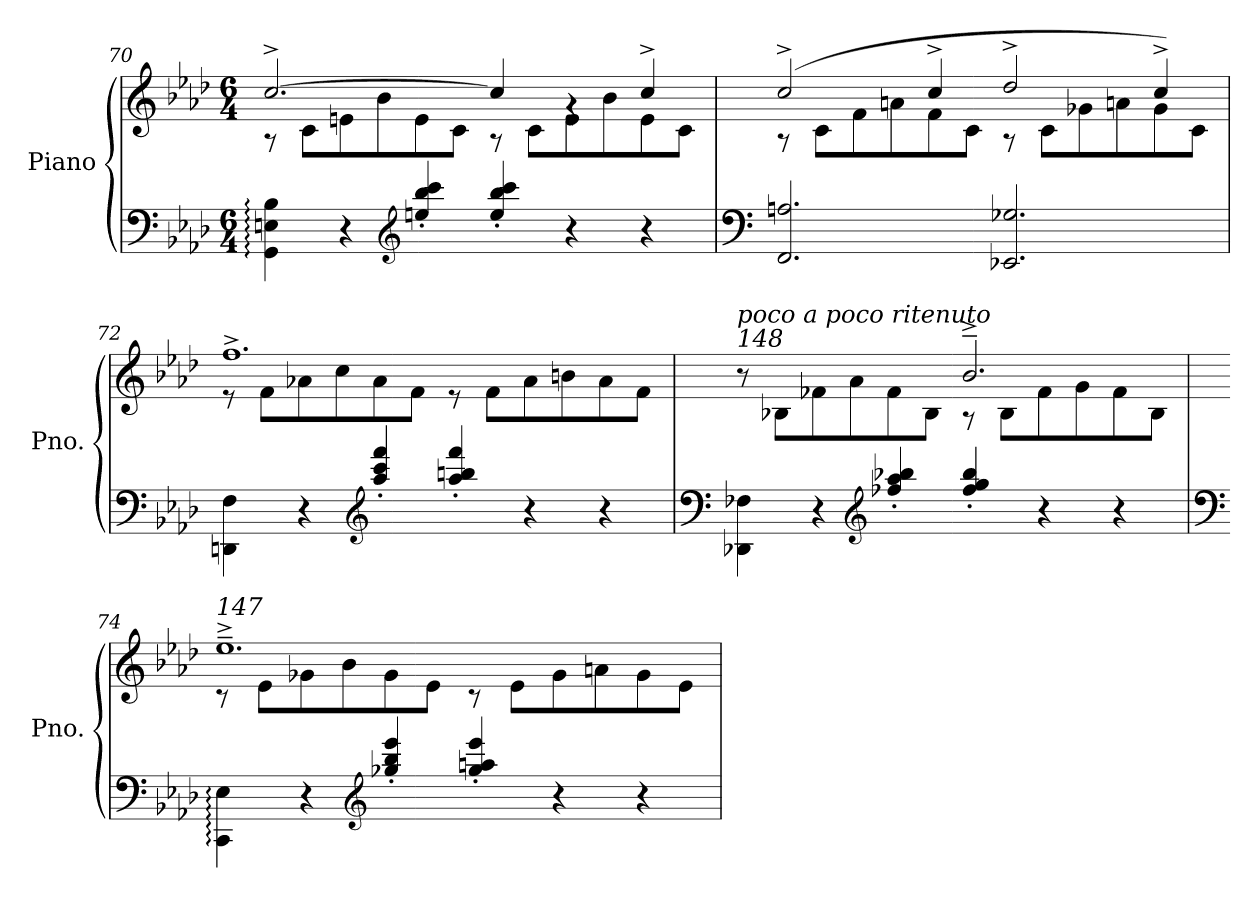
**kern	**kern
*part1	*part1
*staff2	*staff1
*I"Piano	*
*I'Pno.	*
*clefF4	*clefG2
*k[b-e-a-d-]	*k[b-e-a-d-]
*M6/4	*M6/4
=70	=70
*	*^
4GG\: 4En\: 4B-\:	[2.cc^/	8r
.	.	8c\L
4r	.	8en\
.	.	8b-\
*clefG2	*	*
4een/' 4bb-/' 4ccc/'	.	8e\
.	.	8c\J
4ee/' 4bb-/' 4ccc/'	4cc/]	8r
.	.	8c\L
4r	4rg	8e\
.	.	8b-\
4r	4cc^/	8e\
.	.	8c\J
!!LO:LB:g=z	!!
=71	=71	=71
*clefF4	*	*
2.FF/ 2.An/	(>2cc^/	8r
.	.	8c\L
.	.	8f\
.	.	8an\
.	4cc^/	8f\
.	.	8c\J
2.EE-X/ 2.G-X/	2dd-^/	8r
.	.	8c\L
.	.	8g-X\
.	.	8an\
.	4cc^/)	8g-\
.	.	8c\J
=72	=72	=72
4DDn\ 4F\	1.ff^	8r
.	.	8f\L
4r	.	8a-X\
.	.	8cc\
*clefG2	*	*
4aa-/' 4ccc/' 4fff/'	.	8a-\
.	.	8f\J
4aa-/' 4bbn/' 4fff/'	.	8r
.	.	8f\L
4r	.	8a-\
.	.	8bn\
4r	.	8a-\
.	.	8f\J
=73	=73	=73
*clefF4	*	*
!	!LO:TX:a:i:t=148	!
!	!LO:TX:a:i:t=poco a poco ritenuto	!
4DD-X\ 4F-X\	2.ryy	8r
.	.	8B-X\L
4r	.	8f-X\
.	.	8a-\
*clefG2	*	*
4ff-X/' 4aa-/' 4bb-X/'	.	8f-\
.	.	8B-\J
4ff-/' 4gg/' 4bb-/'	2.b-~^/	8r
.	.	8B-\L
4r	.	8f-\
.	.	8g\
4r	.	8f-\
.	.	8B-\J
!!LO:LB:g=z	!!
=74	=74	=74
*clefF4	*	*
!	!LO:TX:a:i:t=147	!
4CC\: 4E-\:	1.ee-~^	8r
.	.	8e-\L
4r	.	8g-X\
.	.	8b-\
*clefG2	*	*
4gg-X/' 4bb-/' 4eee-/'	.	8g-\
.	.	8e-\J
4gg-/' 4aan/' 4eee-/'	.	8r
.	.	8e-\L
4r	.	8g-\
.	.	8an\
4r	.	8g-\
.	.	8e-\J
*	*v	*v
=	=
*-	*-
